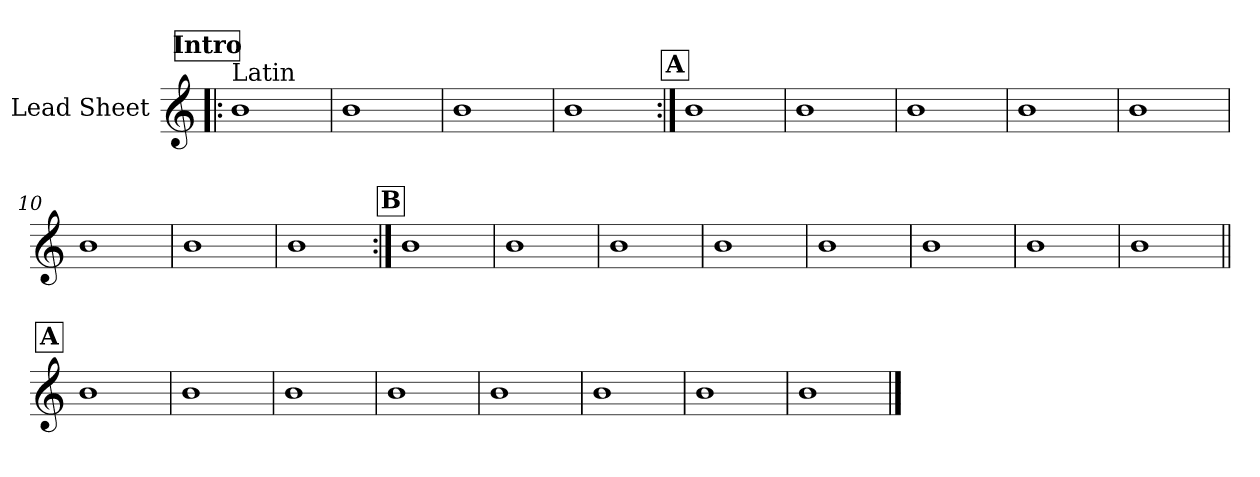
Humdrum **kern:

**kern
*part1
*staff1
*I"Lead Sheet
*clefG2
*k[]
!!LO:REH:place=s1:a:fs=14:t=Intro
=1!|:
!LO:TX:a:t=Latin
1b
=2
1b
=3
1b
=4
1b
!!LO:LB:g=z
!!LO:REH:place=s1:a:fs=14:t=A
=5:|!
1b
=6
1b
=7
1b
=8
1b
!!LO:LB:g=z
=9
1b
=10
1b
=11
1b
=12
1b
!!LO:LB:g=z
!!LO:REH:place=s1:a:fs=14:t=B
=13:|!
1b
=14
1b
=15
1b
=16
1b
!!LO:LB:g=z
=17
1b
=18
1b
=19
1b
=20
1b
!!LO:LB:g=z
!!LO:REH:place=s1:a:fs=14:t=A
=21||
1b
=22
1b
=23
1b
=24
1b
!!LO:LB:g=z
=25
1b
=26
1b
=27
1b
=28
1b
==
*-
